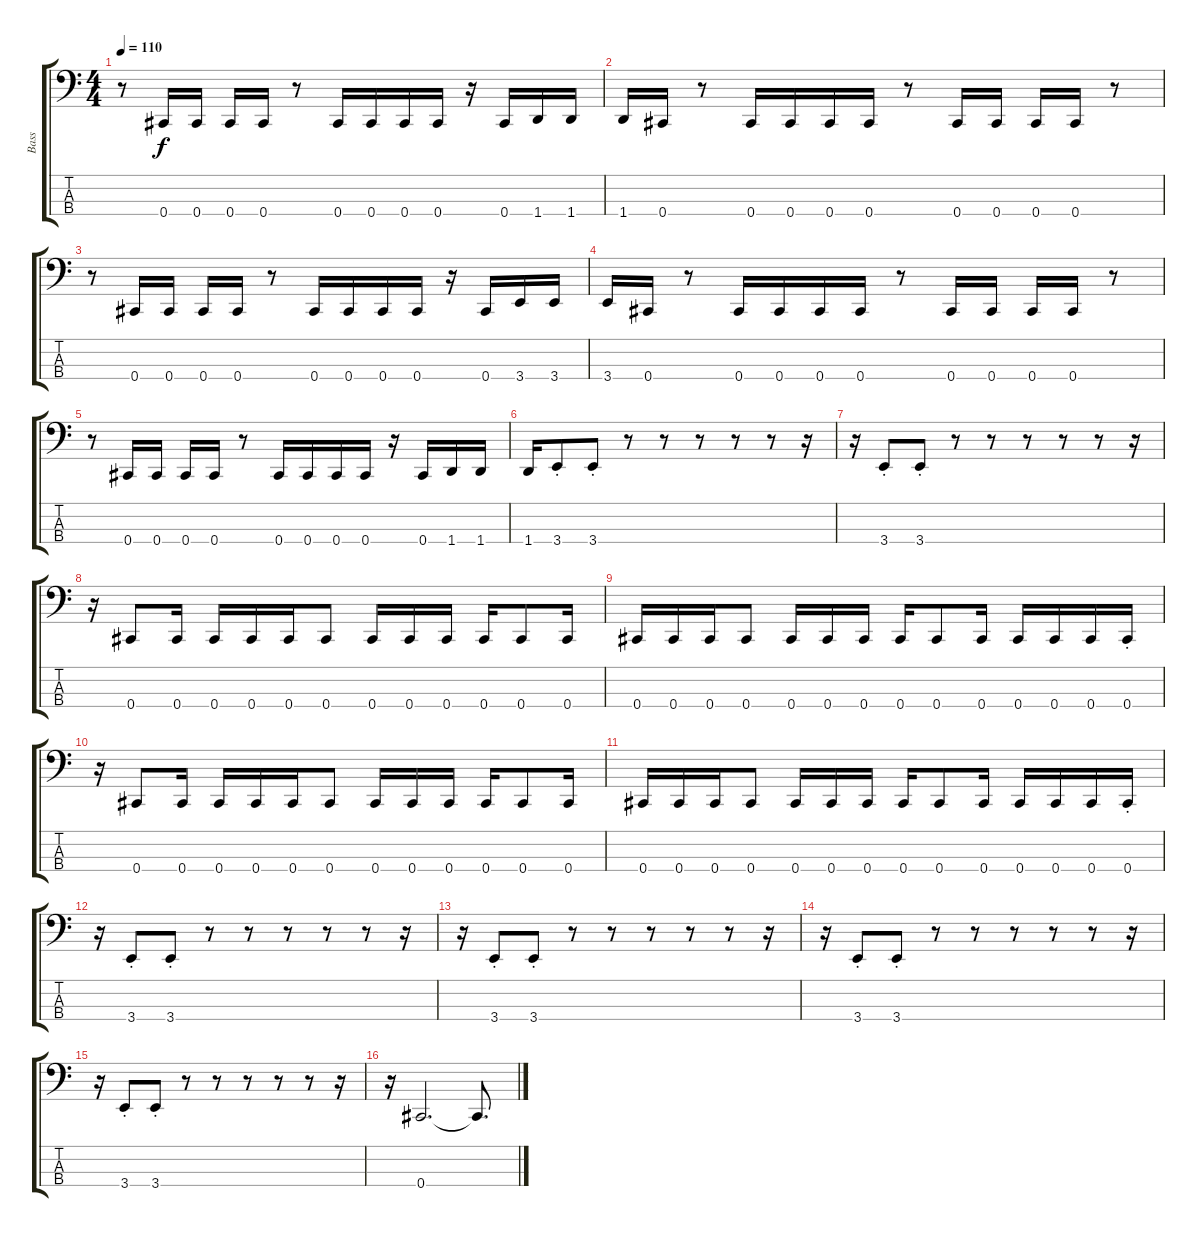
\track ("Bass" "Bass") {instrument electricbassfinger}
\staff {score tabs}
\tuning (Gb2 Db2 Ab1 Db1) {hide}
\ts (4 4)
\tempo 110
\clef f4
\ks c
r.8{dy f} 0.4.16 0.4.16 0.4.16 0.4.16 r.8 0.4.16 0.4.16 0.4.16 0.4.16 r.16 0.4.16 1.4.16 1.4.16 |
1.4.16 0.4.16 r.8 0.4.16 0.4.16 0.4.16 0.4.16 r.8 0.4.16 0.4.16 0.4.16 0.4.16 r.8 |
r.8 0.4.16 0.4.16 0.4.16 0.4.16 r.8 0.4.16 0.4.16 0.4.16 0.4.16 r.16 0.4.16 3.4.16 3.4.16 |
3.4.16 0.4.16 r.8 0.4.16 0.4.16 0.4.16 0.4.16 r.8 0.4.16 0.4.16 0.4.16 0.4.16 r.8 |
r.8 0.4.16 0.4.16 0.4.16 0.4.16 r.8 0.4.16 0.4.16 0.4.16 0.4.16 r.16 0.4.16 1.4.16 1.4.16 |
1.4.16 3.4{st}.8 3.4{st}.8 r.8 r.8 r.8 r.8 r.8 r.16 |
r.16 3.4{st}.8 3.4{st}.8 r.8 r.8 r.8 r.8 r.8 r.16 |
r.16 0.4.8 0.4.16 0.4.16 0.4.16 0.4.16 0.4.8 0.4.16 0.4.16 0.4.16 0.4.16 0.4.8 0.4.16 |
0.4.16 0.4.16 0.4.16 0.4.8 0.4.16 0.4.16 0.4.16 0.4.16 0.4.8 0.4.16 0.4.16 0.4.16 0.4.16 0.4{st}.16 |
r.16 0.4.8 0.4.16 0.4.16 0.4.16 0.4.16 0.4.8 0.4.16 0.4.16 0.4.16 0.4.16 0.4.8 0.4.16 |
0.4.16 0.4.16 0.4.16 0.4.8 0.4.16 0.4.16 0.4.16 0.4.16 0.4.8 0.4.16 0.4.16 0.4.16 0.4.16 0.4{st}.16 |
r.16 3.4{st}.8 3.4{st}.8 r.8 r.8 r.8 r.8 r.8 r.16 |
r.16 3.4{st}.8 3.4{st}.8 r.8 r.8 r.8 r.8 r.8 r.16 |
r.16 3.4{st}.8 3.4{st}.8 r.8 r.8 r.8 r.8 r.8 r.16 |
r.16 3.4{st}.8 3.4{st}.8 r.8 r.8 r.8 r.8 r.8 r.16 |
r.16 0.4.2{d} 0.4{t}.8{d}
